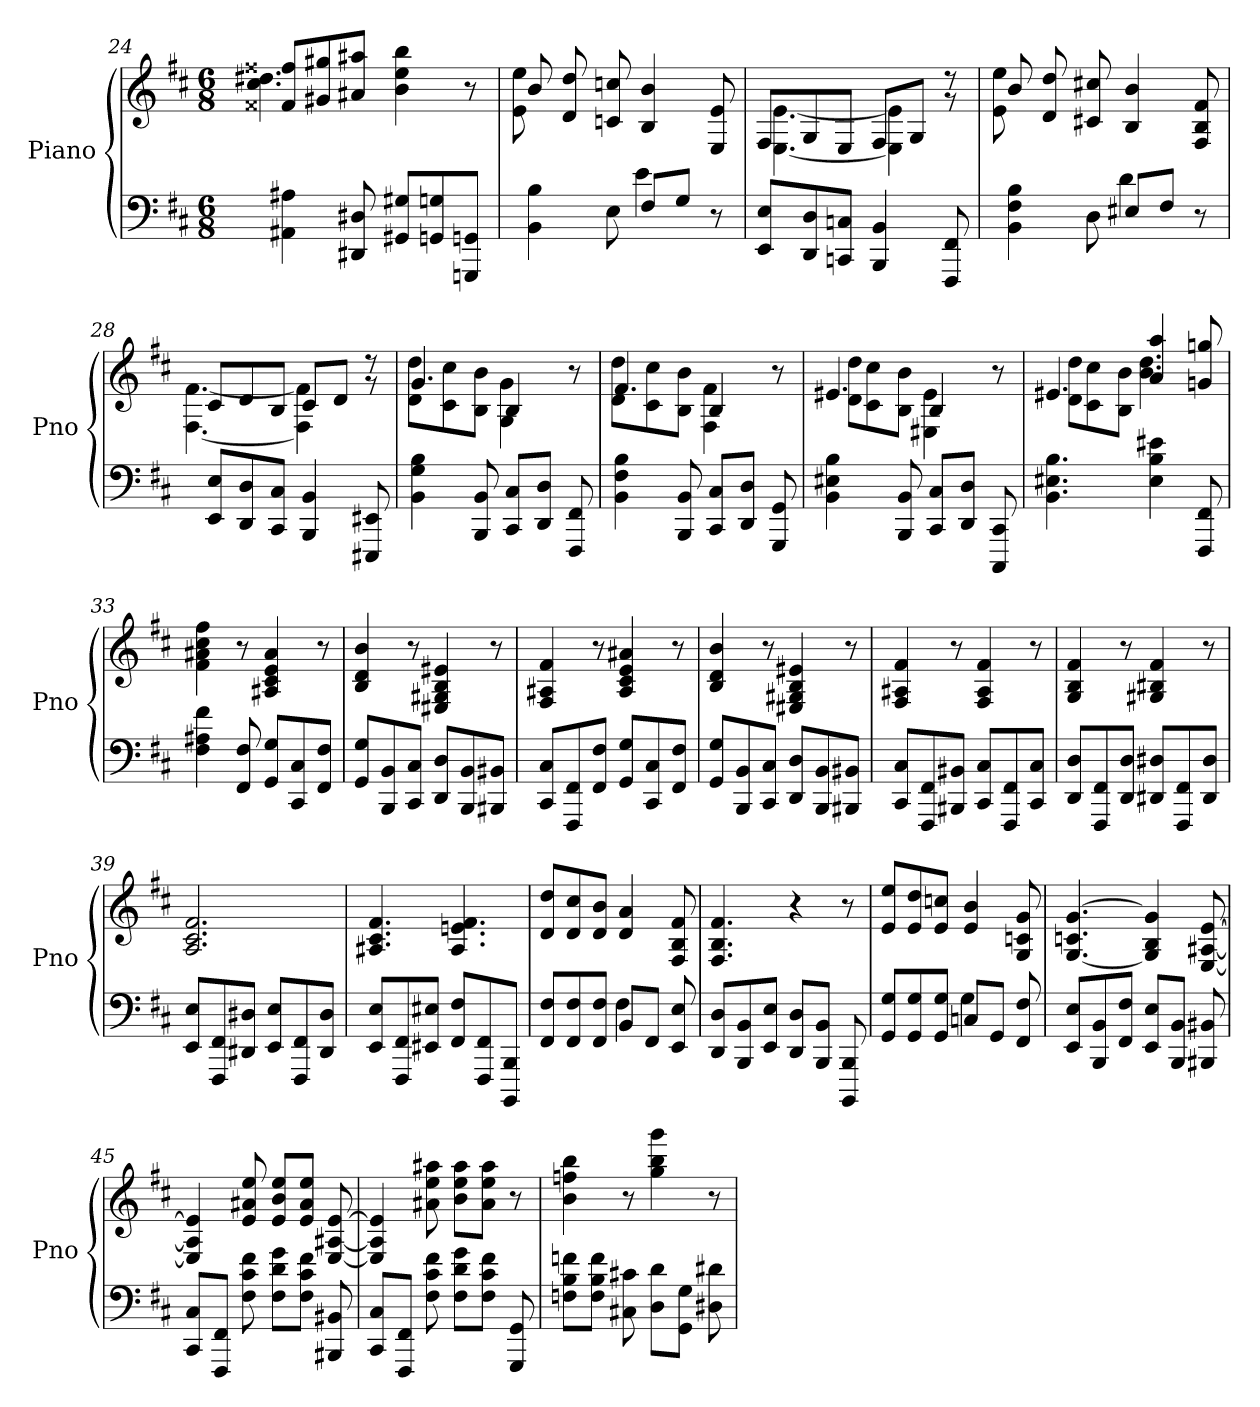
**kern	**kern
*part1	*part1
*staff2	*staff1
*I"Piano	*
*I'Pno	*
*clefF4	*clefG2
*k[f#c#]	*k[f#c#]
*b:	*b:
*M6/8	*M6/8
=24	=24
*	*^
4AA#X 4A#X	8f##X 8ff##XL	4.cc# 4.dd#X
.	8g#X 8gg#X	.
8DD#X 8D#X	8a#X 8aa#XJ	.
8GG#X 8G#XL	4b 4ee 4bb	4.ryy
8GGn 8Gn	.	.
8GGGn 8GGnJ	8r	.
=25	=25	=25
*^	*	*
4BB 4B	4.ryy	8b	8e 8ee
.	.	8d 8dd	2ryy
8E	.	8cn 8ccn	.
8F#L	4e	4B 4b	.
8GJ	.	.	.
8r	8ryy	8E 8e	8ryy
*v	*v	*	*
=26	=26	=26
8EE 8EL	8F#L	[4.E [4.e
8DD 8D	8G	.
8CCn 8CnJ	8EJ	.
4BBB 4BB	8F#L	4E] 4e]
.	8GJ	.
8FFF# 8FF#	8r	8r
=27	=27	=27
*^	*	*
4BB 4F# 4B	4.ryy	8b	8e 8ee
.	.	8d 8dd	2ryy
8D	.	8c#X 8cc#X	.
8E#XL	4d	4B 4b	.
8F#J	.	.	.
8r	8ryy	8F# 8B 8f#	8ryy
*v	*v	*	*
=28	=28	=28
8EE 8EL	8c#L	[4.F# [4.f#
8DD 8D	8d	.
8CC# 8C#J	8BJ	.
4BBB 4BB	8c#L	4F#] 4f#]
.	8dJ	.
8EEE#X 8EE#X	8r	8r
=29	=29	=29
4BB 4G 4B	4.g	8d 8ddL
.	.	8c# 8cc#
8BBB 8BB	.	8B 8bJ
8CC# 8C#L	4B	4G 4g
8DD 8DJ	.	.
8FFF# 8FF#	8r	8ryy
=30	=30	=30
4BB 4F# 4B	4.f#	8d 8ddL
.	.	8c# 8cc#
8BBB 8BB	.	8B 8bJ
8CC# 8C#L	4B	4F# 4f#
8DD 8DJ	.	.
8GGG 8GG	8r	8ryy
=31	=31	=31
4BB 4E#X 4B	4.e#X	8d 8ddL
.	.	8c# 8cc#
8BBB 8BB	.	8B 8bJ
8CC# 8C#L	4B	4E#X 4e#
8DD 8DJ	.	.
8CCC# 8CC#	8r	8ryy
=32	=32	=32
4.BB 4.E#X 4.B	4.e#X	8d 8ddL
.	.	8c# 8cc#
.	.	8B 8bJ
4E# 4B 4e#X	4a 4aa	4.b 4.dd
8FFF# 8FF#	8gn 8ggn	.
*	*v	*v
=33	=33
4F# 4A#X 4f#	4f# 4a#X 4cc# 4ff#
8FF# 8F#	8r
8GG 8GL	4A#X 4c# 4e 4a#
8CC# 8C#	.
8FF# 8F#J	8r
=34	=34
8GG 8GL	4B 4d 4b
8BBB 8BB	.
8CC# 8C#J	8r
8DD 8DL	4E#X 4G#X 4B 4e#X
8BBB 8BB	.
8BBB#X 8BB#XJ	8r
=35	=35
8CC# 8C#L	4F# 4A#X 4f#
8FFF# 8FF#	.
8FF# 8F#J	8r
8GG 8GL	4A# 4c# 4e 4a#X
8CC# 8C#	.
8FF# 8F#J	8r
=36	=36
8GG 8GL	4B 4d 4b
8BBB 8BB	.
8CC# 8C#J	8r
8DD 8DL	4E#X 4G#X 4B 4e#X
8BBB 8BB	.
8BBB#X 8BB#XJ	8r
=37	=37
8CC# 8C#L	4F# 4A#X 4f#
8FFF# 8FF#	.
8BBB#X 8BB#XJ	8r
8CC# 8C#L	4F# 4A# 4f#
8FFF# 8FF#	.
8CC# 8C#J	8r
=38	=38
8DD 8DL	4G 4B 4f#
8FFF# 8FF#	.
8DD 8DJ	8r
8DD#X 8D#XL	4G#X 4B#X 4f#
8FFF# 8FF#	.
8DD# 8D#J	8r
=39	=39
8EE 8EL	2.A 2.c# 2.f#
8FFF# 8FF#	.
8DD#X 8D#XJ	.
8EE 8EL	.
8FFF# 8FF#	.
8DD# 8D#J	.
=40	=40
8EE 8EL	4.A#X 4.c# 4.f#
8FFF# 8FF#	.
8EE#X 8E#XJ	.
8FF# 8F#L	4.A# 4.en 4.f#
8FFF# 8FF#	.
8BBBB 8BBBJ	.
=41	=41
*^	*
8FF# 8F#L	4.ryy	8d 8ddL
8FF# 8F#	.	8d 8cc#
8FF# 8F#J	.	8d 8bJ
8BBL	4F#	4d 4a
8FF#J	.	.
8EE 8E	8ryy	8F# 8B 8f#
*v	*v	*
=42	=42
8DD 8DL	4.F# 4.B 4.f#
8BBB 8BB	.
8EE 8EJ	.
8DD 8DL	4r
8BBB 8BBJ	.
8BBBB 8BBB	8r
=43	=43
*^	*
8GG 8GL	4.ryy	8e 8eeL
8GG 8G	.	8e 8dd
8GG 8GJ	.	8e 8ccnJ
8CnL	4G	4e 4b
8GGJ	.	.
8FF# 8F#	8ryy	8G 8cn 8g
*v	*v	*
=44	=44
8EE 8EL	[4.G 4.cn [4.g
8BBB 8BB	.
8FF# 8F#J	.
8EE 8EL	4G] 4B 4g]
8BBB 8BBJ	.
8BBB#X 8BB#X	[8E [8A#X [8e
=45	=45
8CC# 8C#L	4E] 4A#] 4e]
8FFF# 8FF#J	.
8F# 8c# 8f#	8e 8a#X 8ee
8F# 8d 8gL	8e 8b 8eeL
8F# 8c# 8f#J	8e 8a# 8eeJ
8BBB#X 8BB#X	[8E [8A#X [8e
=46	=46
8CC# 8C#L	4E] 4A#] 4e]
8FFF# 8FF#J	.
8F# 8c# 8f#	8a#X 8ee 8aa#X
8F# 8d 8gL	8b 8ee 8aa#L
8F# 8c# 8f#J	8a# 8ee 8aa#J
8GGG 8GG	8r
=47	=47
8Fn 8B 8fnL	4b 4ffn 4bb
8F 8B 8fJ	.
8C#X 8c#X	8r
8D 8dL	4gg 4bb 4ggg
8GG 8GJ	.
8D#X 8d#X	8r
=	=
*-	*-
